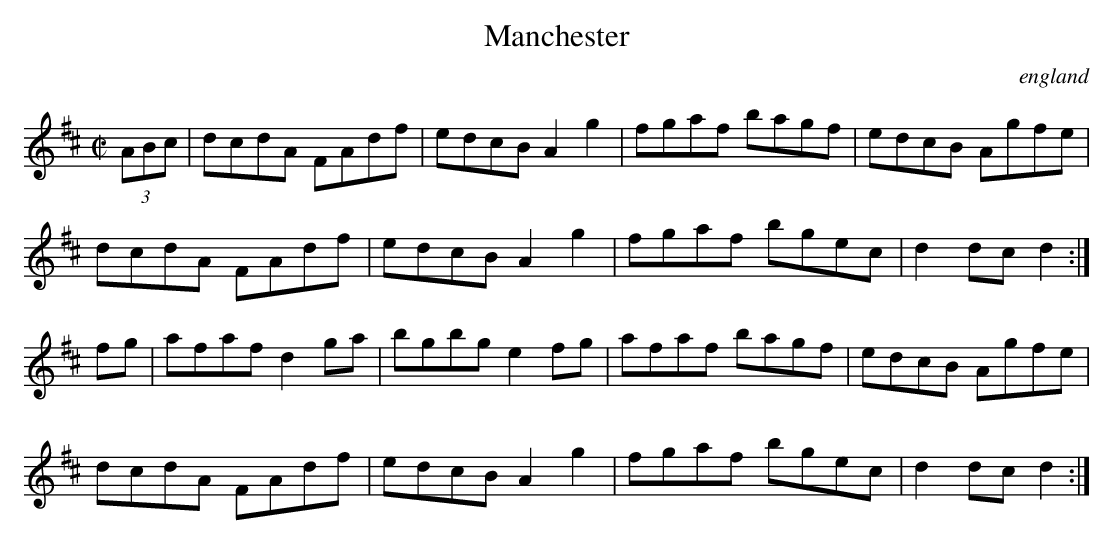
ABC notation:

X:1
T:Manchester
O:england
M:C|
L:1/8
K:D Major
(3ABc|dcdA FAdf|edcB A2g2|fgaf bagf|edcB Agfe|
dcdA FAdf|edcB A2g2|fgaf bgec|d2dc d2:|
fg|afaf d2ga|bgbg e2fg|afaf bagf|edcB Agfe|
dcdA FAdf|edcB A2g2|fgaf bgec|d2dc d2:|
